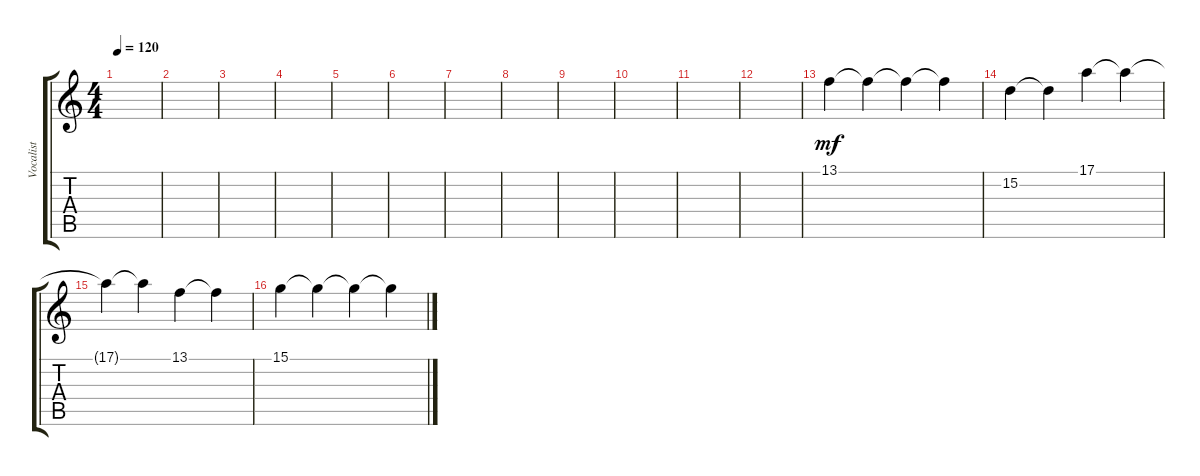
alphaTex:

\track ("Vocalist" "Vocalist") {instrument choiraahs}
\staff {score tabs}
\tuning (E4 B3 G3 D3 A2 E2) {hide}
\ts (4 4)
\tempo 120
\clef g2
\ks c
|
|
|
|
|
|
|
|
|
|
|
|
13.1.4{dy mf} 13.1{t}.4 13.1{t}.4 13.1{t}.4 |
15.2.4 15.2{t}.4 17.1.4 17.1{t}.4 |
17.1{t}.4 17.1{t}.4 13.1.4 13.1{t}.4 |
15.1.4 15.1{t}.4 15.1{t}.4 15.1{t}.4
